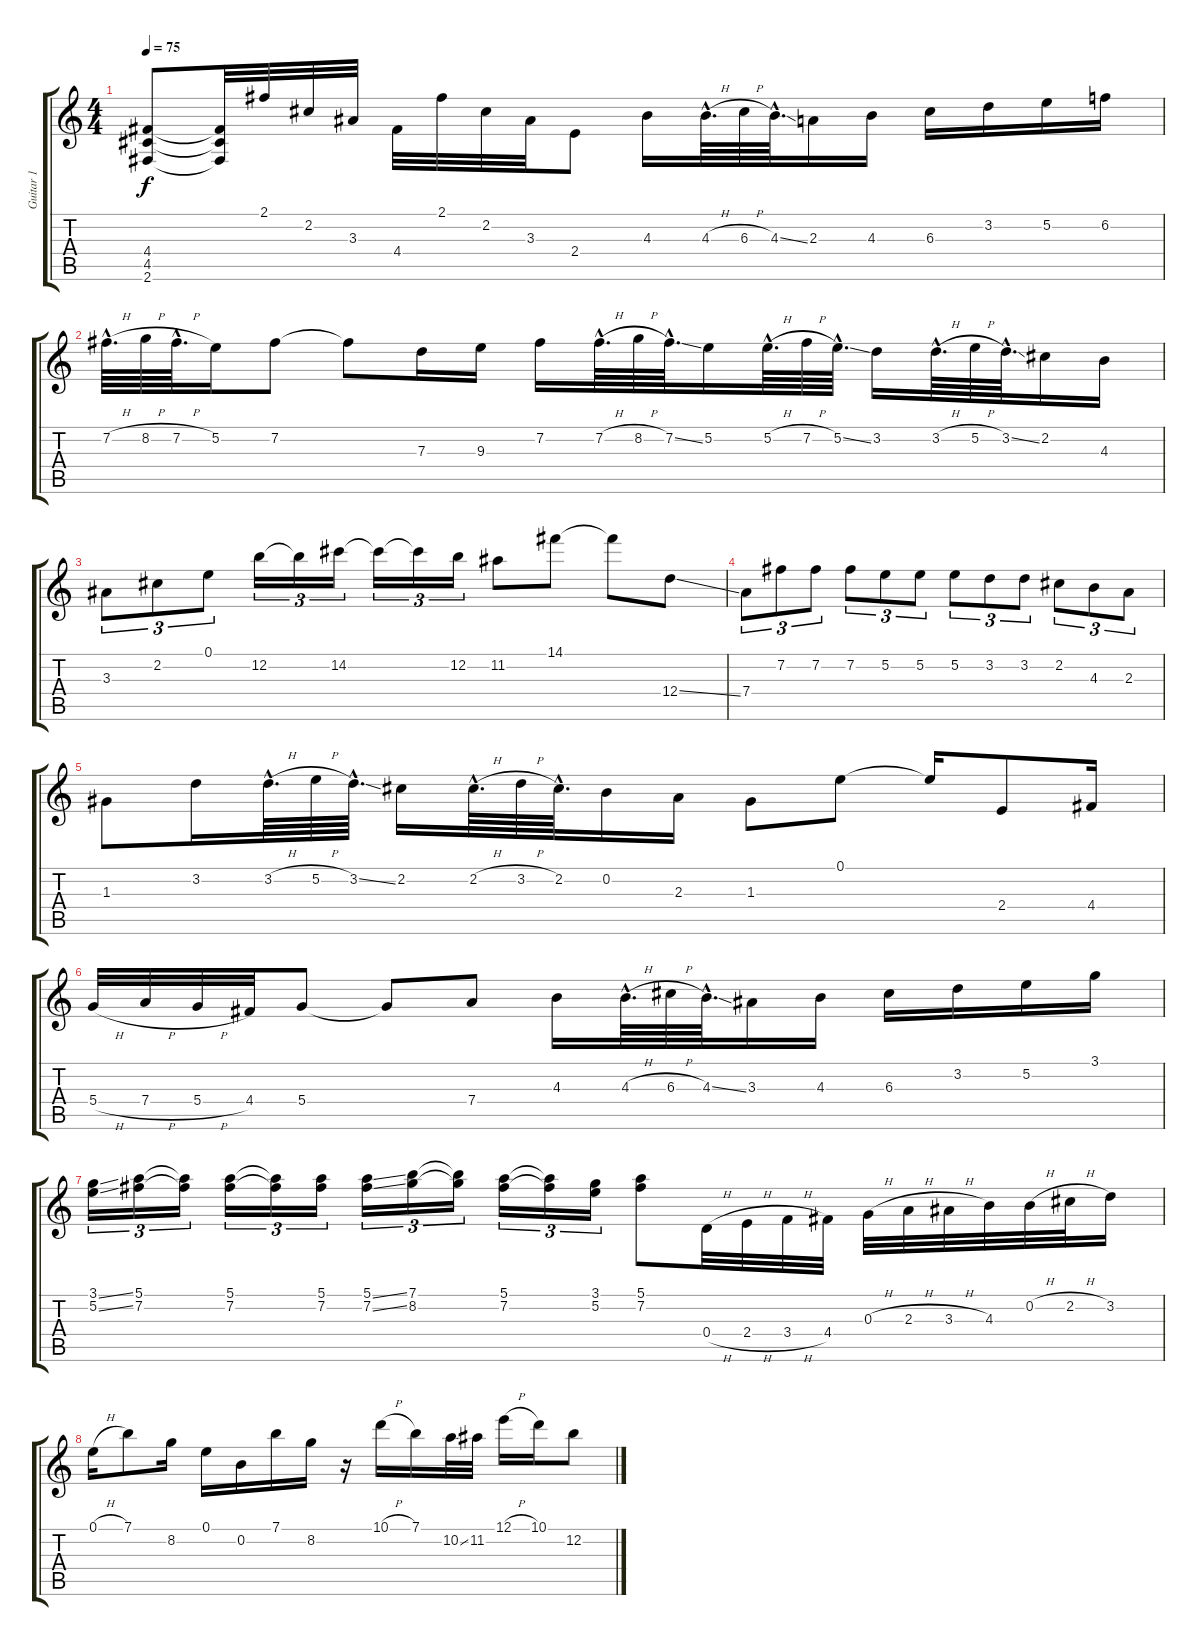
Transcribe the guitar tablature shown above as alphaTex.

\track ("Guitar 1" "Guitar 1") {instrument acousticguitarnylon}
\staff {score tabs}
\tuning (E4 B3 G3 D3 A2 E2) {hide}
\ts (4 4)
\tempo 75
\clef g2
\ks c
(4.4 4.5 2.6).8{dy f} (4.4{t} 4.5{t} 2.6{t}).32 2.1.32 2.2.32 3.3.32 4.4.32 2.1.32 2.2.32 3.3.32 2.4.8 4.3.16 4.3{h hac}.64{d} 6.3{h}.64 4.3{ss hac}.64{d} 2.3.16 4.3.16 6.3.16 3.2.16 5.2.16 6.2.16 |
7.2{h hac}.64{d} 8.2{h}.64 7.2{h hac}.64{d} 5.2.16 7.2.8 7.2{t}.8 7.3.16 9.3.16 7.2.16 7.2{h hac}.64{d} 8.2{h}.64 7.2{ss hac}.64{d} 5.2.16 5.2{h hac}.64{d} 7.2{h}.64 5.2{ss hac}.64{d} 3.2.16 3.2{h hac}.64{d} 5.2{h}.64 3.2{ss hac}.64{d} 2.2.16 4.3.16 |
3.3.8{tu (3 2)} 2.2.8{tu (3 2)} 0.1.8{tu (3 2)} 12.2.16{tu (3 2)} 12.2{t}.16{tu (3 2)} 14.2.16{tu (3 2)} 14.2{t}.16{tu (3 2)} 14.2{t}.16{tu (3 2)} 12.2.16{tu (3 2)} 11.2.8 14.1.8 14.1{t}.8 12.4{ss}.8 |
7.4.8{tu (3 2)} 7.2.8{tu (3 2)} 7.2.8{tu (3 2)} 7.2.8{tu (3 2)} 5.2.8{tu (3 2)} 5.2.8{tu (3 2)} 5.2.8{tu (3 2)} 3.2.8{tu (3 2)} 3.2.8{tu (3 2)} 2.2.8{tu (3 2)} 4.3.8{tu (3 2)} 2.3.8{tu (3 2)} |
1.3.8 3.2.16 3.2{h hac}.64{d} 5.2{h}.64 3.2{ss hac}.64{d} 2.2.16 2.2{h hac}.64{d} 3.2{h}.64 2.2{hac}.64{d} 0.2.16 2.3.16 1.3.8 0.1.8 0.1{t}.16 2.4.8 4.4.16 |
5.4{h}.32 7.4{h}.32 5.4{h}.32 4.4.32 5.4.8 5.4{t}.8 7.4.8 4.3.16 4.3{h hac}.64{d} 6.3{h}.64 4.3{ss hac}.64{d} 3.3.16 4.3.16 6.3.16 3.2.16 5.2.16 3.1.16 |
(3.1{ss} 5.2{ss}).16{tu (3 2)} (5.1 7.2).16{tu (3 2)} (5.1{t} 7.2{t}).16{tu (3 2)} (5.1 7.2).16{tu (3 2)} (5.1{t} 7.2{t}).16{tu (3 2)} (5.1 7.2).16{tu (3 2)} (5.1{ss} 7.2{ss}).16{tu (3 2)} (7.1 8.2).16{tu (3 2)} (7.1{t} 8.2{t}).16{tu (3 2)} (5.1 7.2).16{tu (3 2)} (5.1{t} 7.2{t}).16{tu (3 2)} (3.1 5.2).16{tu (3 2)} (5.1 7.2).8 0.4{h}.32 2.4{h}.32 3.4{h}.32 4.4.32 0.3{h}.32 2.3{h}.32 3.3{h}.32 4.3.32 0.2{h}.32 2.2{h}.32 3.2.16 |
0.1{h}.16 7.1.8 8.2.16 0.1.16 0.2.16 7.1.16 8.2.16 r.16 10.1{h}.16 7.1.16 10.2{ss}.32 11.2.32 12.1{h}.16 10.1.16 12.2.8
